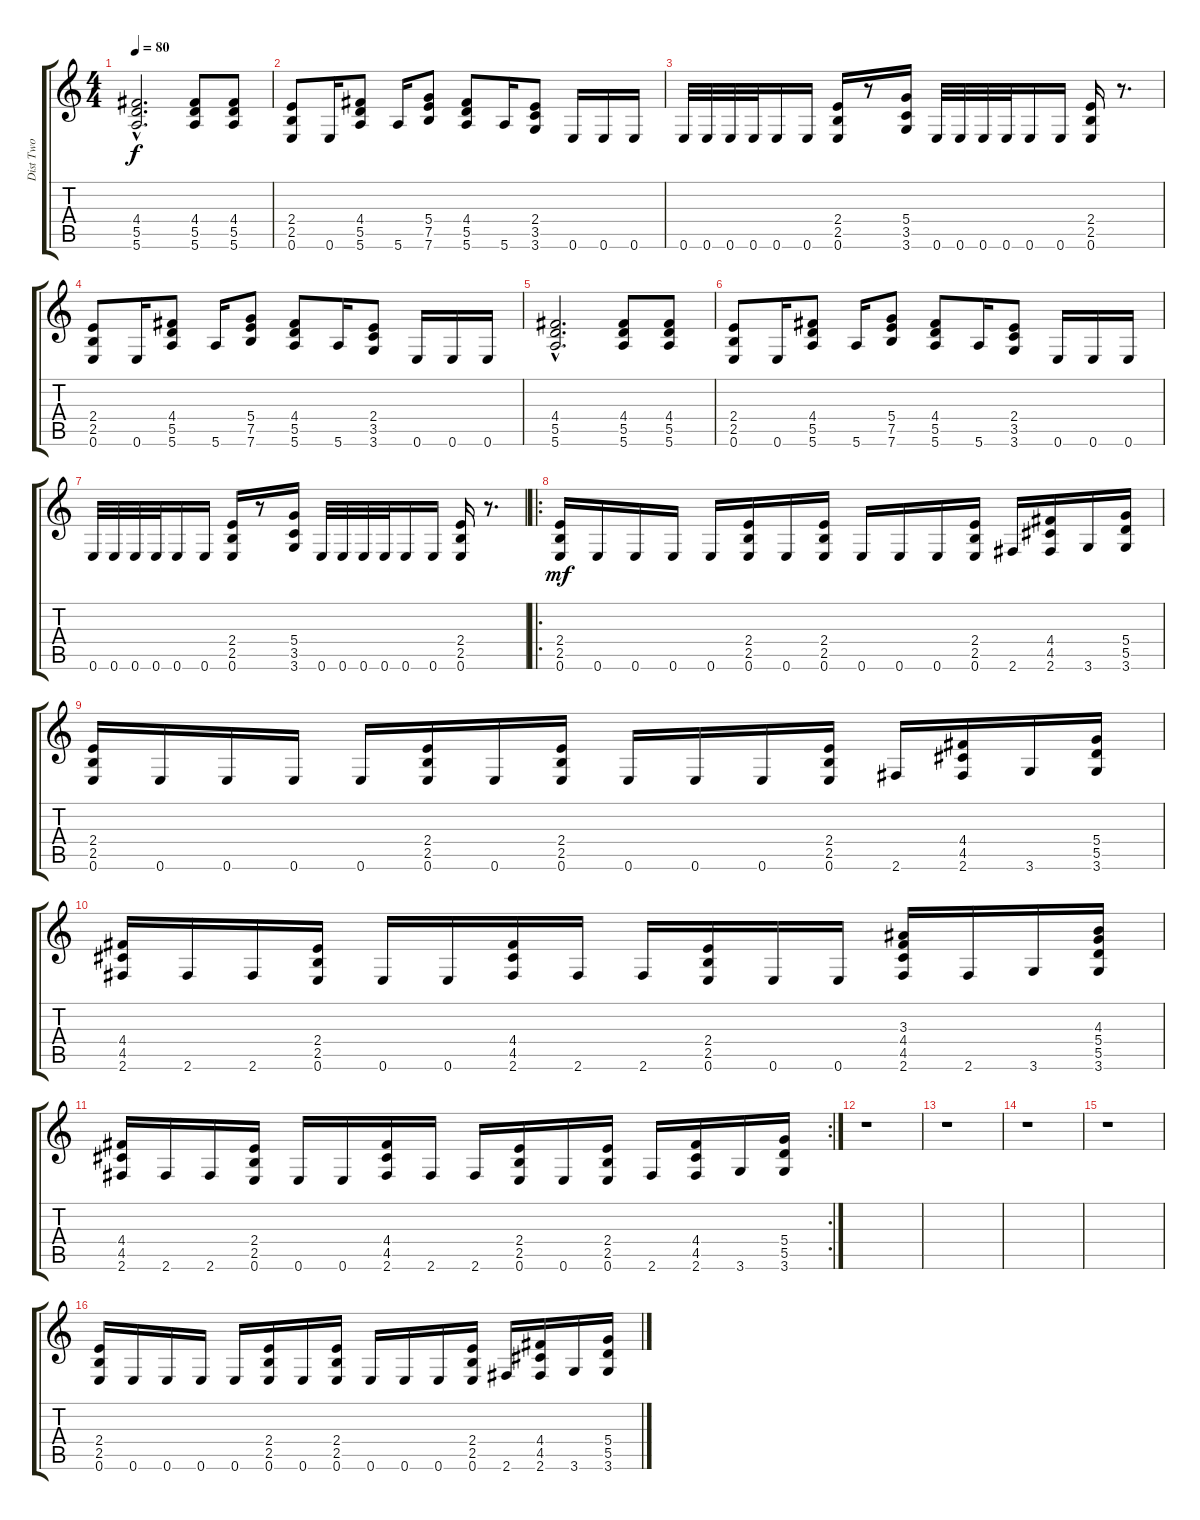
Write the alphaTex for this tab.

\track ("Dist Two" "Dist Two") {instrument overdrivenguitar}
\staff {score tabs}
\tuning (E4 B3 G3 D3 A2 E2) {hide}
\ts (4 4)
\tempo 80
\clef g2
\ks c
(4.4{hac} 5.5{hac} 5.6{hac}).2{d dy f} (4.4 5.5 5.6).8 (4.4 5.5 5.6).8 |
(2.4 2.5 0.6).8 0.6.16 (4.4 5.5 5.6).8 5.6.16 (5.4 7.5 7.6).8 (4.4 5.5 5.6).8 5.6.16 (2.4 3.5 3.6).8 0.6.16 0.6.16 0.6.16 |
0.6.32 0.6.32 0.6.32 0.6.32 0.6.16 0.6.16 (2.4 2.5 0.6).16 r.8 (5.4 3.5 3.6).16 0.6.32 0.6.32 0.6.32 0.6.32 0.6.16 0.6.16 (2.4 2.5 0.6).16 r.8{d} |
(2.4 2.5 0.6).8 0.6.16 (4.4 5.5 5.6).8 5.6.16 (5.4 7.5 7.6).8 (4.4 5.5 5.6).8 5.6.16 (2.4 3.5 3.6).8 0.6.16 0.6.16 0.6.16 |
(4.4{hac} 5.5{hac} 5.6{hac}).2{d} (4.4 5.5 5.6).8 (4.4 5.5 5.6).8 |
(2.4 2.5 0.6).8 0.6.16 (4.4 5.5 5.6).8 5.6.16 (5.4 7.5 7.6).8 (4.4 5.5 5.6).8 5.6.16 (2.4 3.5 3.6).8 0.6.16 0.6.16 0.6.16 |
0.6.32 0.6.32 0.6.32 0.6.32 0.6.16 0.6.16 (2.4 2.5 0.6).16 r.8 (5.4 3.5 3.6).16 0.6.32 0.6.32 0.6.32 0.6.32 0.6.16 0.6.16 (2.4 2.5 0.6).16 r.8{d} |
\ro
(2.4 2.5 0.6).16{dy mf volume 12} 0.6.16 0.6.16 0.6.16 0.6.16 (2.4 2.5 0.6).16 0.6.16 (2.4 2.5 0.6).16 0.6.16 0.6.16 0.6.16 (2.4 2.5 0.6).16 2.6.16 (4.4 4.5 2.6).16 3.6.16 (5.4 5.5 3.6).16 |
(2.4 2.5 0.6).16 0.6.16 0.6.16 0.6.16 0.6.16 (2.4 2.5 0.6).16 0.6.16 (2.4 2.5 0.6).16 0.6.16 0.6.16 0.6.16 (2.4 2.5 0.6).16 2.6.16 (4.4 4.5 2.6).16 3.6.16 (5.4 5.5 3.6).16 |
(4.4 4.5 2.6).16 2.6.16 2.6.16 (2.4 2.5 0.6).16 0.6.16 0.6.16 (4.4 4.5 2.6).16 2.6.16 2.6.16 (2.4 2.5 0.6).16 0.6.16 0.6.16 (3.3 4.4 4.5 2.6).16 2.6.16 3.6.16 (4.3 5.4 5.5 3.6).16 |
\rc 2
(4.4 4.5 2.6).16 2.6.16 2.6.16 (2.4 2.5 0.6).16 0.6.16 0.6.16 (4.4 4.5 2.6).16 2.6.16 2.6.16 (2.4 2.5 0.6).16 0.6.16 (2.4 2.5 0.6).16 2.6.16 (4.4 4.5 2.6).16 3.6.16 (5.4 5.5 3.6).16 |
r.1 |
r.1 |
r.1 |
r.1 |
(2.4 2.5 0.6).16 0.6.16 0.6.16 0.6.16 0.6.16 (2.4 2.5 0.6).16 0.6.16 (2.4 2.5 0.6).16 0.6.16 0.6.16 0.6.16 (2.4 2.5 0.6).16 2.6.16 (4.4 4.5 2.6).16 3.6.16 (5.4 5.5 3.6).16
